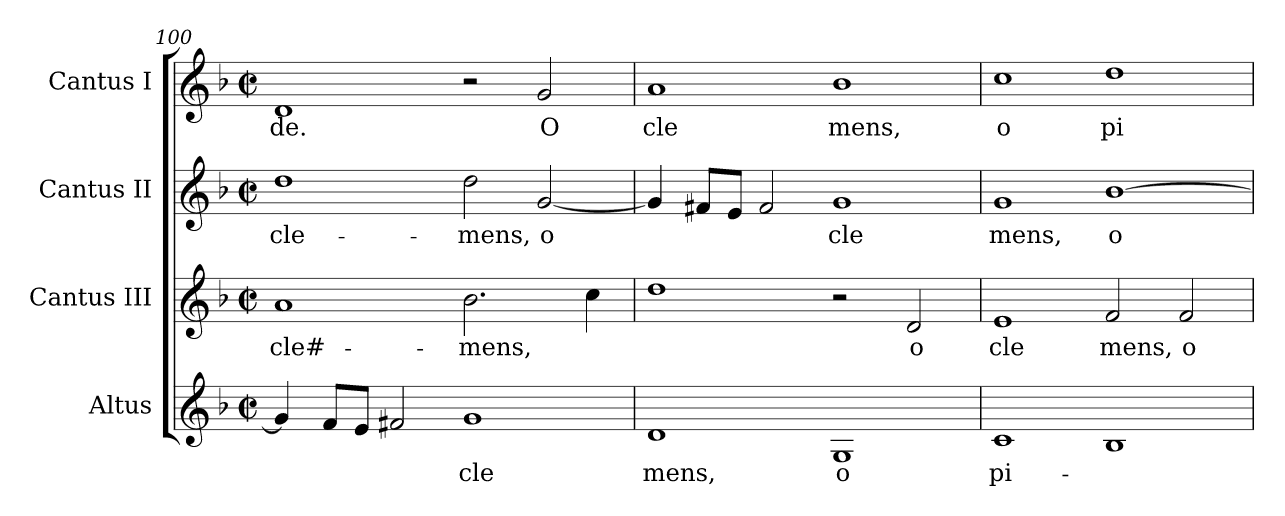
**kern	**text	**kern	**text	**kern	**text	**kern	**text
*part4	*part4	*part3	*part3	*part2	*part2	*part1	*part1
*staff4	*staff4	*staff3	*staff3	*staff2	*staff2	*staff1	*staff1
*I"Altus	*	*I"Cantus III	*	*I"Cantus II	*	*I"Cantus I	*
*clefG2	*	*clefG2	*	*clefG2	*	*clefG2	*
*k[b-]	*	*k[b-]	*	*k[b-]	*	*k[b-]	*
*F:	*	*F:	*	*F:	*	*F:	*
*M2/2	*	*M2/2	*	*M2/2	*	*M2/2	*
*met(c|)	*	*met(c|)	*	*met(c|)	*	*met(c|)	*
=100	=100	=100	=100	=100	=100	=100	=100
!	!	!	!LO:LY:b:cj	!	!LO:LY:b:cj	!	!LO:LY:b:cj
4g/]	.	1a	cle#-	1dd	cle-	1d	-de.
8f/L	.	.	.	.	.	.	.
8e/J	.	.	.	.	.	.	.
2f#/	.	.	.	.	.	.	.
!	!LO:LY:b:cj	!	!LO:LY:b	!	!LO:LY:b:cj	!	!
1g	cle	2.b-\	-mens,	2dd\	-mens,	2r	.
!	!	!	!	!	!LO:LY:b:cj	!	!LO:LY:b:cj
.	.	.	.	[>2g/	o	2g/	O
.	.	4cc\	.	.	.	.	.
!!LO:LB:g=z
=101	=101	=101	=101	=101	=101	=101	=101
!	!LO:LY:b:cj	!	!	!	!	!	!LO:LY:b:cj
1d	mens,	1dd	.	4g/]	.	1a	cle
.	.	.	.	8f#X/L	.	.	.
.	.	.	.	8e/J	.	.	.
.	.	.	.	2f#/	.	.	.
!	!LO:LY:b:cj	!	!	!	!LO:LY:b:cj	!	!LO:LY:b:cj
1G	o	2r	.	1g	cle	1b-	mens,
!	!	!	!LO:LY:b:cj	!	!	!	!
.	.	2d/	o	.	.	.	.
=102	=102	=102	=102	=102	=102	=102	=102
!	!LO:LY:b:cj	!	!LO:LY:b:cj	!	!LO:LY:b:cj	!	!LO:LY:b:cj
1c	pi-	1e	cle	1g	mens,	1cc	o
!	!	!	!LO:LY:b:cj	!	!LO:LY:b:rj	!	!LO:LY:b:cj
1B-	.	2f/	mens,	[>1b-	o	1dd	pi
!	!	!	!LO:LY:b:cj	!	!	!	!
.	.	2f/	o	.	.	.	.
=	=	=	=	=	=	=	=
*-	*-	*-	*-	*-	*-	*-	*-
